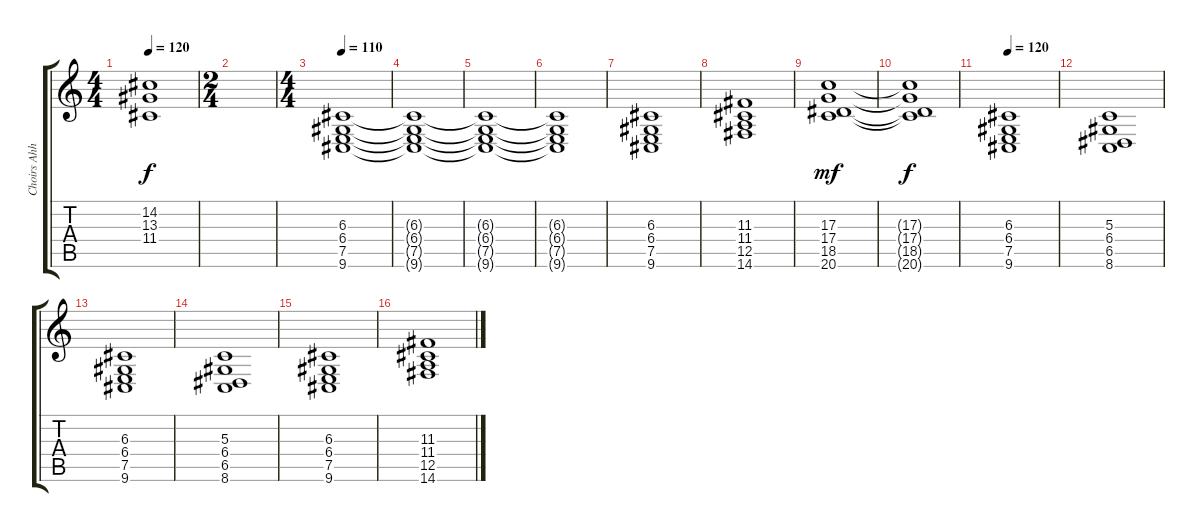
\track ("Choirs Ahh's" "Choirs Ahh") {instrument choiraahs}
\staff {score tabs}
\tuning (E4 B3 G3 D3 A2 E2) {hide}
\ts (4 4)
\tempo 120
\clef g2
\ks c
(14.2{t} 13.3{t} 11.4{t}).1{dy f} |
\ts (2 4)
|
\ts (4 4)
\tempo 110
(6.3 6.4 7.5 9.6).1 |
(6.3{t} 6.4{t} 7.5{t} 9.6{t}).1 |
(6.3{t} 6.4{t} 7.5{t} 9.6{t}).1 |
(6.3{t} 6.4{t} 7.5{t} 9.6{t}).1 |
(6.3 6.4 7.5 9.6).1 |
(11.3 11.4 12.5 14.6).1 |
(17.3 17.4 18.5 20.6).1{dy mf} |
(17.3{t} 17.4{t} 18.5{t} 20.6{t}).1{dy f} |
\tempo 120
(6.3 6.4 7.5 9.6).1 |
(5.3 6.4 6.5 8.6).1 |
(6.3 6.4 7.5 9.6).1 |
(5.3 6.4 6.5 8.6).1 |
(6.3 6.4 7.5 9.6).1 |
(11.3 11.4 12.5 14.6).1
